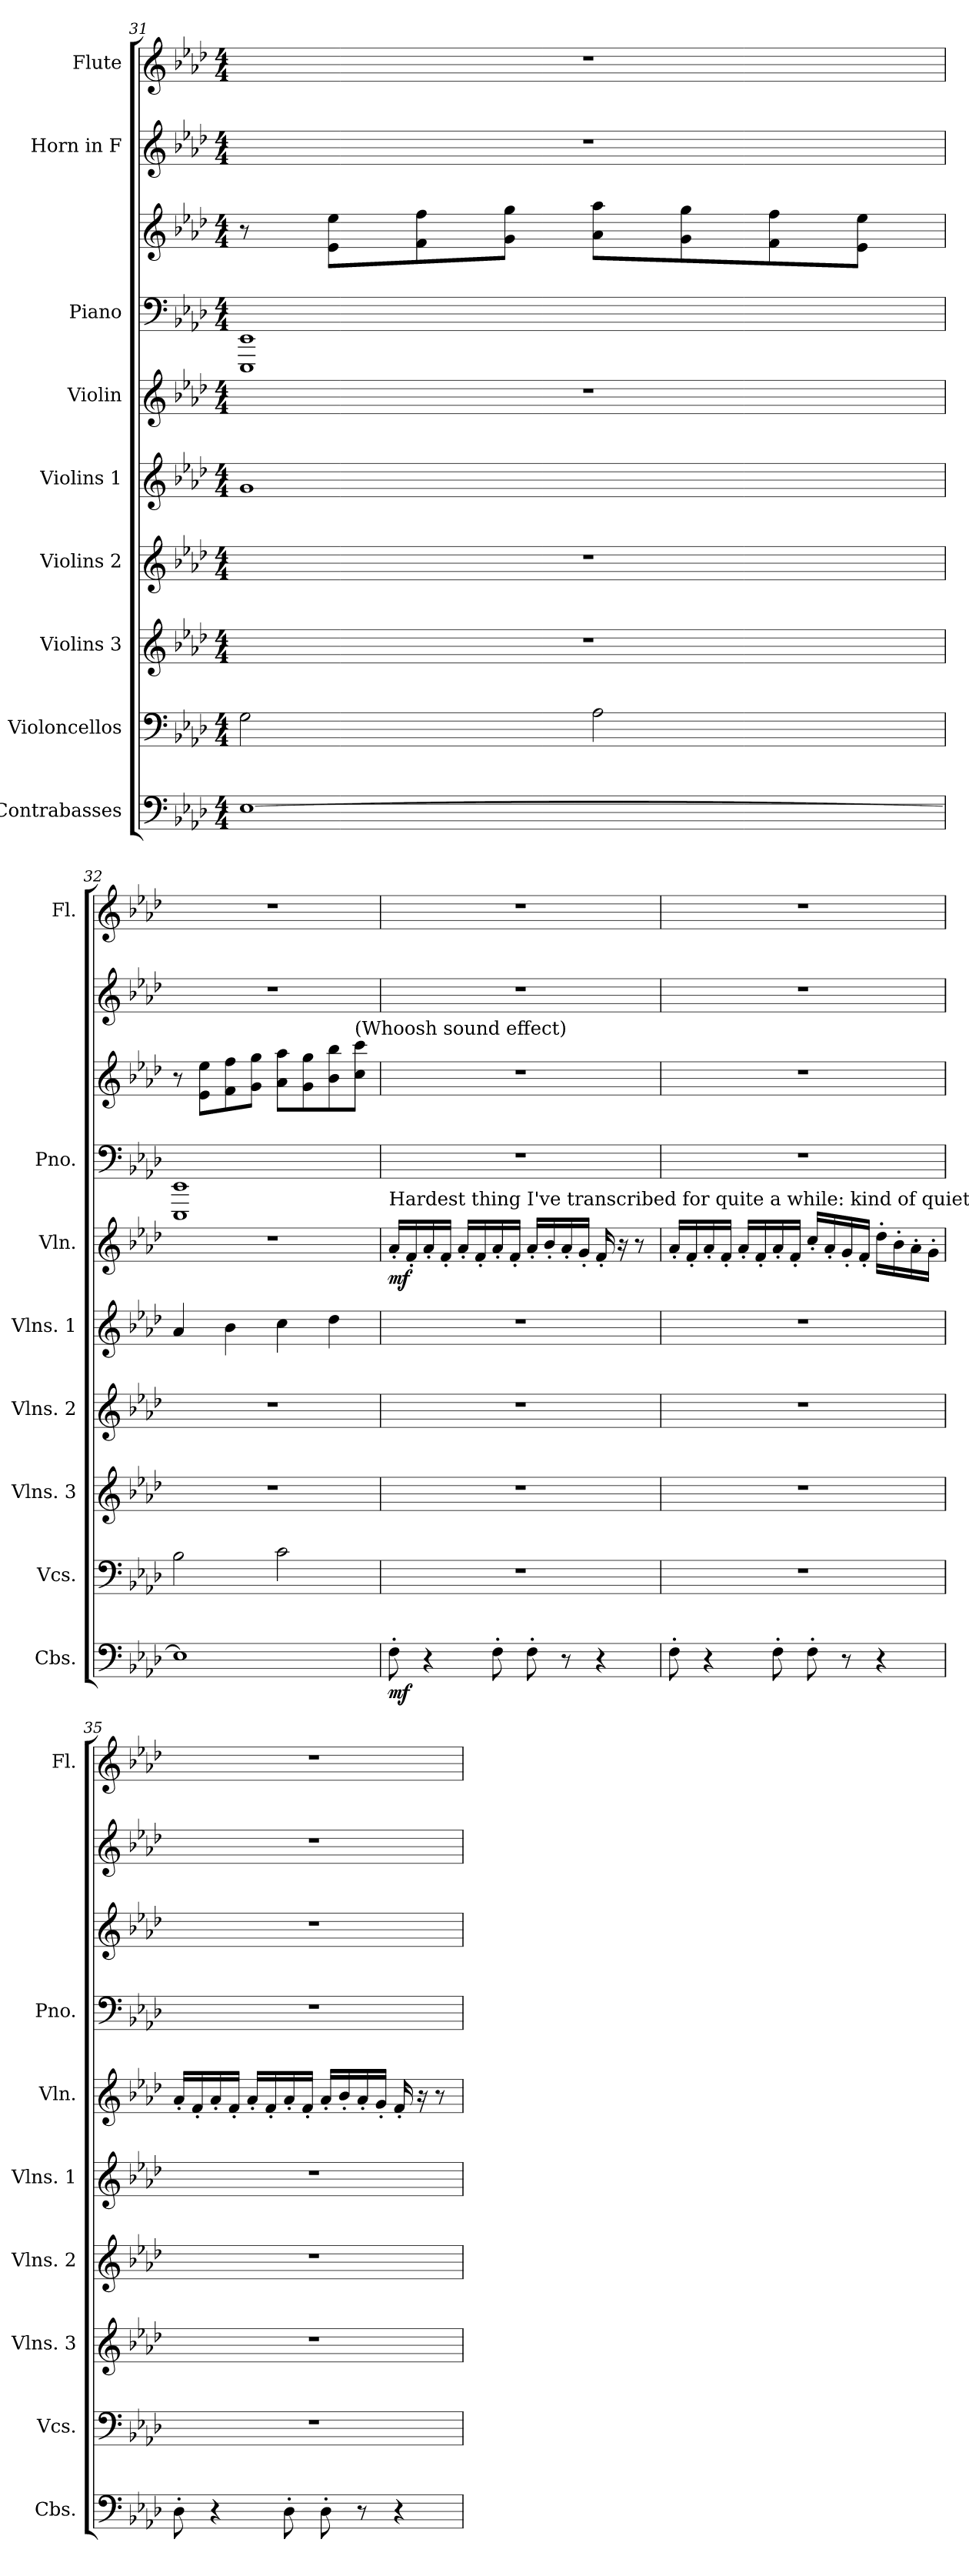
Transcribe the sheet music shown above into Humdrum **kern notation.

**kern	**dynam	**kern	**kern	**kern	**kern	**kern	**dynam	**kern	**kern	**kern	**kern
*part9	*part9	*part8	*part7	*part6	*part5	*part4	*part4	*part3	*part3	*part2	*part1
*staff10	*staff10	*staff9	*staff8	*staff7	*staff6	*staff5	*staff5	*staff4	*staff3	*staff2	*staff1
*I"Contrabasses	*	*I"Violoncellos	*I"Violins 3	*I"Violins 2	*I"Violins 1	*I"Violin	*	*I"Piano	*	*I"Horn in F	*I"Flute
*I'Cbs.	*	*I'Vcs.	*I'Vlns. 3	*I'Vlns. 2	*I'Vlns. 1	*I'Vln.	*	*I'Pno.	*	*	*I'Fl.
*clefF4	*	*clefF4	*clefG2	*clefG2	*clefG2	*clefG2	*	*clefF4	*clefG2	*clefG2	*clefG2
*ITrd7c12	*	*	*	*	*	*	*	*	*	*ITrd4c7	*
*k[b-e-a-d-]	*	*k[b-e-a-d-]	*k[b-e-a-d-]	*k[b-e-a-d-]	*k[b-e-a-d-]	*k[b-e-a-d-]	*	*k[b-e-a-d-]	*k[b-e-a-d-]	*k[b-e-a-d-g-]	*k[b-e-a-d-]
*M4/4	*	*M4/4	*M4/4	*M4/4	*M4/4	*M4/4	*	*M4/4	*M4/4	*M4/4	*M4/4
=31	=31	=31	=31	=31	=31	=31	=31	=31	=31	=31	=31
[1EE-	.	2G\	1r	1r	1g	1r	.	1EEE- 1EE-	8r	1r	1r
.	.	.	.	.	.	.	.	.	8e-\ 8ee-\L	.	.
.	.	.	.	.	.	.	.	.	8f\ 8ff\	.	.
.	.	.	.	.	.	.	.	.	8g\ 8gg\J	.	.
.	.	2A-\	.	.	.	.	.	.	8a-\ 8aa-\L	.	.
.	.	.	.	.	.	.	.	.	8g\ 8gg\	.	.
.	.	.	.	.	.	.	.	.	8f\ 8ff\	.	.
.	.	.	.	.	.	.	.	.	8e-\ 8ee-\J	.	.
=32	=32	=32	=32	=32	=32	=32	=32	=32	=32	=32	=32
1EE-]	.	2B-\	1r	1r	4a-/	1r	.	1EEE- 1EE-	8r	1r	1r
.	.	.	.	.	.	.	.	.	8e-\ 8ee-\L	.	.
.	.	.	.	.	4b-\	.	.	.	8f\ 8ff\	.	.
.	.	.	.	.	.	.	.	.	8g\ 8gg\J	.	.
.	.	2c\	.	.	4cc\	.	.	.	8a-\ 8aa-\L	.	.
.	.	.	.	.	.	.	.	.	8g\ 8gg\	.	.
.	.	.	.	.	4dd-\	.	.	.	8b-\ 8bb-\	.	.
!	!	!	!	!	!	!	!	!	!LO:TX:a:t=(Whoosh sound effect)	!	!
.	.	.	.	.	.	.	.	.	8cc\ 8ccc\J	.	.
!!LO:LB:g=z
=33	=33	=33	=33	=33	=33	=33	=33	=33	=33	=33	=33
!	!	!	!	!	!	!LO:TX:a:t=Hardest thing I've transcribed for quite a while&colon; kind of quiet/in the background, fast & staccato, plus long with a lot of variation	!	!	!	!	!
!	!LO:DY:b	!	!	!	!	!	!LO:DY:b	!	!	!	!
8FF'\	mf	1r	1r	1r	1r	16a-'/LL	mf	1r	1r	1r	1r
.	.	.	.	.	.	16f'/	.	.	.	.	.
4r	.	.	.	.	.	16a-'/	.	.	.	.	.
.	.	.	.	.	.	16f'/JJ	.	.	.	.	.
.	.	.	.	.	.	16a-'/LL	.	.	.	.	.
.	.	.	.	.	.	16f'/	.	.	.	.	.
8FF'\	.	.	.	.	.	16a-'/	.	.	.	.	.
.	.	.	.	.	.	16f'/JJ	.	.	.	.	.
8FF'\	.	.	.	.	.	16a-'/LL	.	.	.	.	.
.	.	.	.	.	.	16b-'/	.	.	.	.	.
8r	.	.	.	.	.	16a-'/	.	.	.	.	.
.	.	.	.	.	.	16g'/JJ	.	.	.	.	.
4r	.	.	.	.	.	16f'/	.	.	.	.	.
.	.	.	.	.	.	16r	.	.	.	.	.
.	.	.	.	.	.	8r	.	.	.	.	.
=34	=34	=34	=34	=34	=34	=34	=34	=34	=34	=34	=34
8FF'\	.	1r	1r	1r	1r	16a-'/LL	.	1r	1r	1r	1r
.	.	.	.	.	.	16f'/	.	.	.	.	.
4r	.	.	.	.	.	16a-'/	.	.	.	.	.
.	.	.	.	.	.	16f'/JJ	.	.	.	.	.
.	.	.	.	.	.	16a-'/LL	.	.	.	.	.
.	.	.	.	.	.	16f'/	.	.	.	.	.
8FF'\	.	.	.	.	.	16a-'/	.	.	.	.	.
.	.	.	.	.	.	16f'/JJ	.	.	.	.	.
8FF'\	.	.	.	.	.	16cc'/LL	.	.	.	.	.
.	.	.	.	.	.	16a-'/	.	.	.	.	.
8r	.	.	.	.	.	16g'/	.	.	.	.	.
.	.	.	.	.	.	16f'/JJ	.	.	.	.	.
4r	.	.	.	.	.	16dd-'\LL	.	.	.	.	.
.	.	.	.	.	.	16b-'\	.	.	.	.	.
.	.	.	.	.	.	16a-'\	.	.	.	.	.
.	.	.	.	.	.	16g'\JJ	.	.	.	.	.
=35	=35	=35	=35	=35	=35	=35	=35	=35	=35	=35	=35
8DD-'\	.	1r	1r	1r	1r	16a-'/LL	.	1r	1r	1r	1r
.	.	.	.	.	.	16f'/	.	.	.	.	.
4r	.	.	.	.	.	16a-'/	.	.	.	.	.
.	.	.	.	.	.	16f'/JJ	.	.	.	.	.
.	.	.	.	.	.	16a-'/LL	.	.	.	.	.
.	.	.	.	.	.	16f'/	.	.	.	.	.
8DD-'\	.	.	.	.	.	16a-'/	.	.	.	.	.
.	.	.	.	.	.	16f'/JJ	.	.	.	.	.
8DD-'\	.	.	.	.	.	16a-'/LL	.	.	.	.	.
.	.	.	.	.	.	16b-'/	.	.	.	.	.
8r	.	.	.	.	.	16a-'/	.	.	.	.	.
.	.	.	.	.	.	16g'/JJ	.	.	.	.	.
4r	.	.	.	.	.	16f'/	.	.	.	.	.
.	.	.	.	.	.	16r	.	.	.	.	.
.	.	.	.	.	.	8r	.	.	.	.	.
=	=	=	=	=	=	=	=	=	=	=	=
*-	*-	*-	*-	*-	*-	*-	*-	*-	*-	*-	*-
